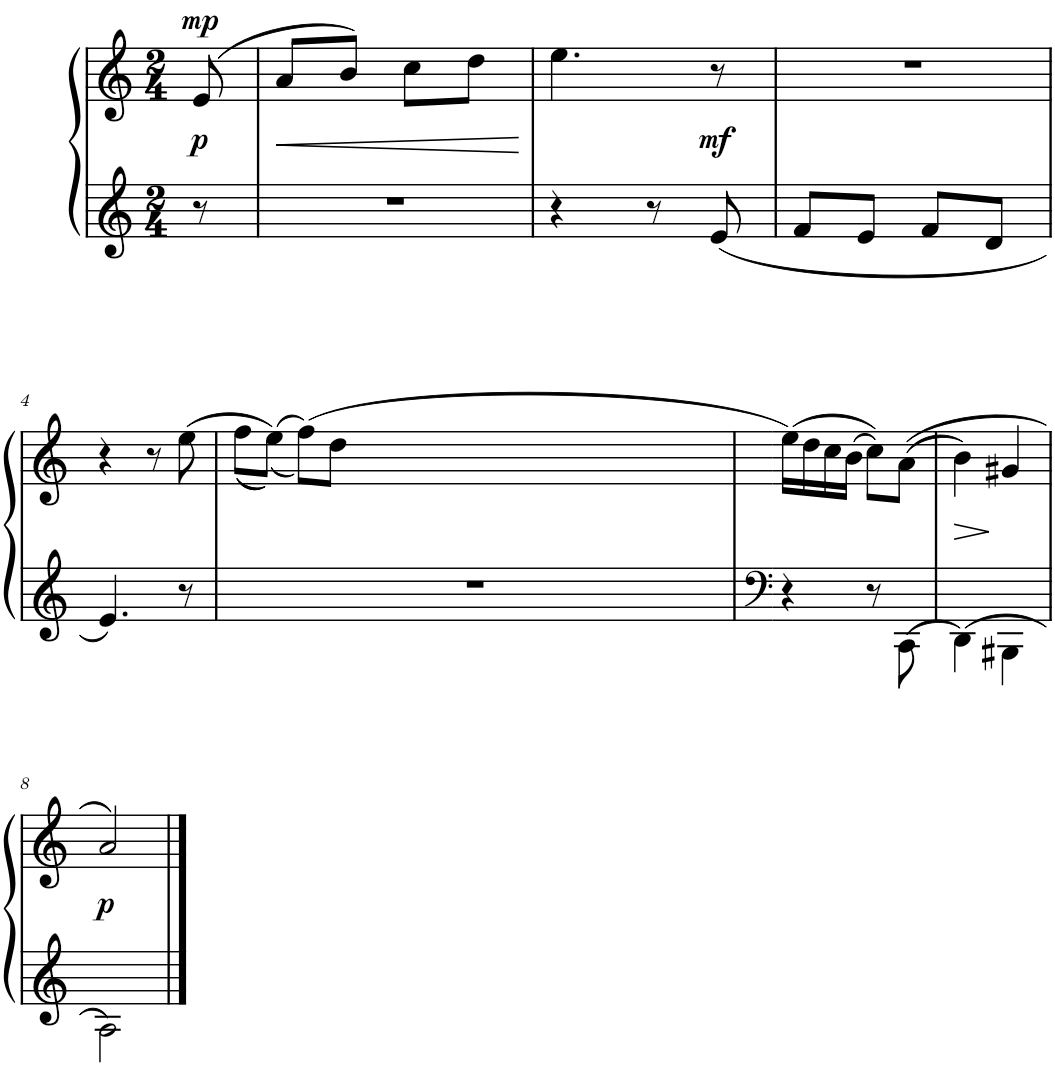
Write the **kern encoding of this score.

**kern	**kern	**dynam
*part1	*part1	*part1
*staff2	*staff1	*staff1/2
*I"Piano	*	*
*I'Pno	*	*
*clefG2	*clefG2	*
*k[]	*k[]	*
*M2/4	*M2/4	*
=	=	=
!	!	!LO:DY:a
!	!	!LO:DY:n=1:b
8r	(>8e/	mp p
=1	=1	=1
!	!	!LO:HP:b
2r	8a/L	<
.	8b/J)	.
.	8cc\L	.
.	8dd\J	.
.	.	[
=2	=2	=2
4r	4.ee\	.
8r	.	.
!	!	!LO:DY:a=2
8e/	8r	mf
=3	=3	=3
8f/L	2r	.
8e/J	.	.
8f/L	.	.
8d/J	.	.
!!LO:LB:g=z
=4	=4	=4
4.e/	4r	.
.	8r	.
8r	(>8ee\	.
=5	=5	=5
2r	(<(<8ff\L	.
.	(<(>8ee\J)))	.
.	(>8ff\L))	.
.	8dd\J	.
1.ryy	1.ryy	.
*clefF4	*	*
=6	=6	=6
4r	(>16ee\LL)	.
.	16dd\	.
.	16cc\	.
.	(>16b\JJ	.
8r	8cc\L))	.
8A\	(>(>8a\J	.
=7	=7	=7
!	!	!LO:HP:b
4B\	4b\)	>
4G#X\	4g#X/	]
!!LO:LB:g=z
=8	=8	=8
!	!	!LO:DY:b
2A\	2a/)	p
==	==	==
*-	*-	*-
